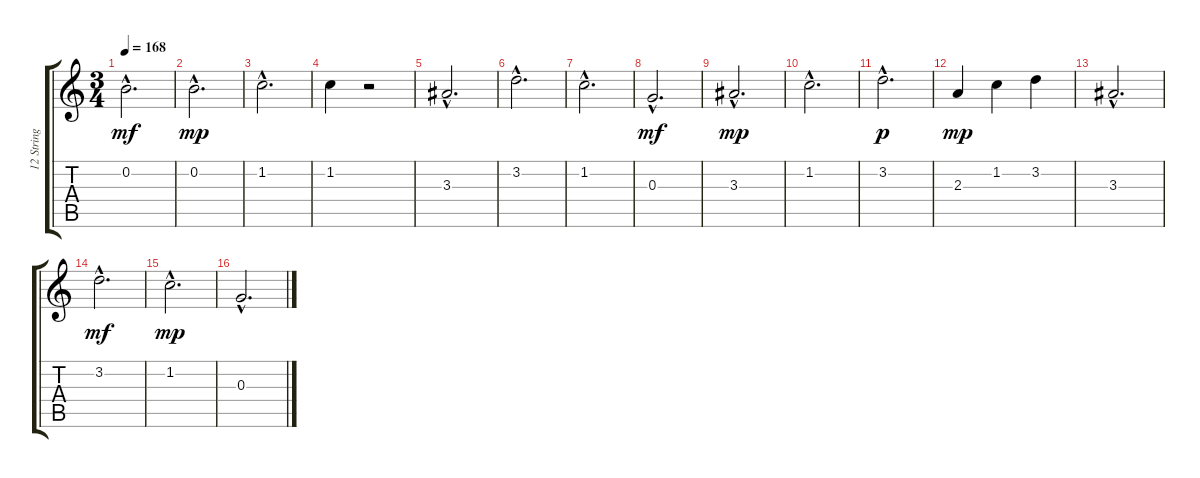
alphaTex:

\track ("12 String Guitar 2" "12 String ") {instrument acousticguitarnylon}
\staff {score tabs}
\tuning (E4 B3 G3 D3 A2 E2) {hide}
\ts (3 4)
\tempo 168
\clef g2
\ks c
0.2{hac}.2{d dy mf} |
0.2{hac}.2{d dy mp} |
1.2{hac}.2{d} |
1.2.4 r.2 |
3.3{hac}.2{d} |
3.2{hac}.2{d} |
1.2{hac}.2{d} |
0.3{hac}.2{d dy mf} |
3.3{hac}.2{d dy mp} |
1.2{hac}.2{d} |
3.2{hac}.2{d dy p} |
2.3.4{dy mp} 1.2.4 3.2.4 |
3.3{hac}.2{d} |
3.2{hac}.2{d dy mf} |
1.2{hac}.2{d dy mp} |
0.3{hac}.2{d}
